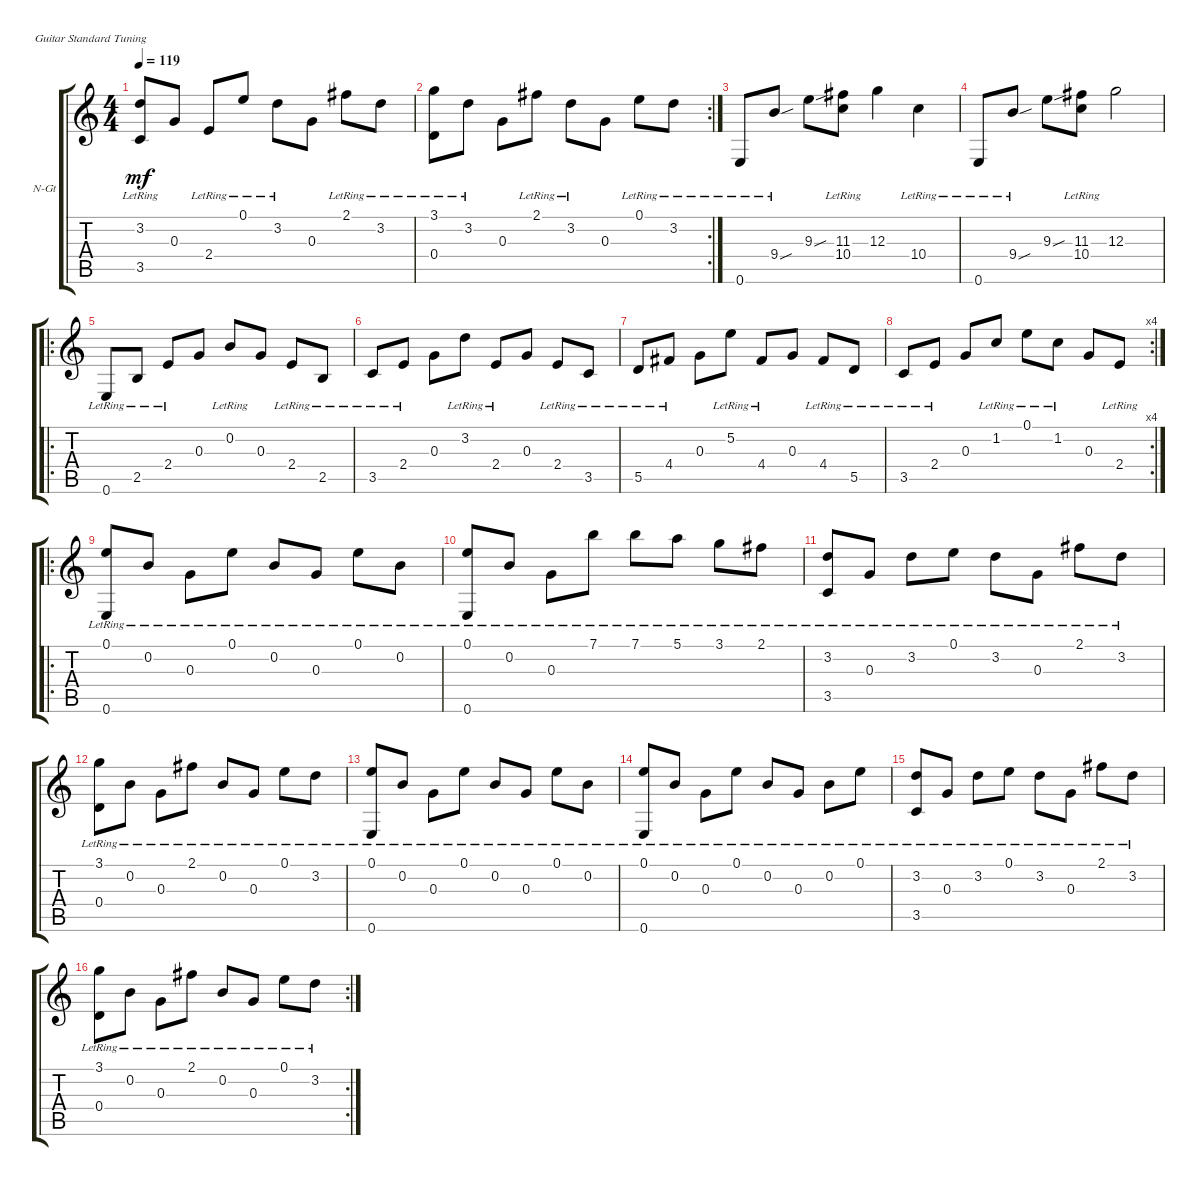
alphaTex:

\defaultSystemsLayout 4
\bracketExtendMode groupsimilarinstruments
\firstSystemTrackNameOrientation horizontal
\otherSystemsTrackNameOrientation horizontal
\track ("Nylon Guitar" "N-Gt") {instrument acousticguitarnylon}
\staff {score tabs}
\tuning (E4 B3 G3 D3 A2 E2)
\ts (4 4)
\tempo 119
\clef g2
\ks c
(3.2{lr} 3.5{lr}).8{dy mf} 0.3.8 2.4{lr}.8 0.1{lr}.8 3.2{lr}.8 0.3.8 2.1{lr}.8 3.2{lr}.8 |
\rc 2
(3.1{lr} 0.4{lr}).8 3.2{lr}.8 0.3.8 2.1{lr}.8 3.2{lr}.8 0.3.8 0.1{lr}.8 3.2{lr}.8 |
0.6{lr}.8 9.4{sou lr}.8 9.3{sou}.8 (11.3{lr} 10.4{lr}).8 12.3.4 10.4{lr}.4 |
0.6{lr}.8 9.4{sou lr}.8 9.3{sou}.8 (11.3{lr} 10.4{lr}).8 12.3.2 |
\ro
0.6{lr}.8 2.5{lr}.8 2.4{lr}.8 0.3.8 0.2{lr}.8 0.3.8 2.4{lr}.8 2.5{lr}.8 |
3.5{lr}.8 2.4{lr}.8 0.3.8 3.2{lr}.8 2.4{lr}.8 0.3.8 2.4{lr}.8 3.5{lr}.8 |
5.5{lr}.8 4.4{lr}.8 0.3.8 5.2{lr}.8 4.4{lr}.8 0.3.8 4.4{lr}.8 5.5{lr}.8 |
\rc 4
3.5{lr}.8 2.4{lr}.8 0.3.8 1.2{lr}.8 0.1{lr}.8 1.2{lr}.8 0.3.8 2.4{lr}.8 |
\ro
(0.6{lr} 0.1{lr}).8 0.2{lr}.8 0.3{lr}.8 0.1{lr}.8 0.2{lr}.8 0.3{lr}.8 0.1{lr}.8 0.2{lr}.8 |
(0.1{lr} 0.6{lr}).8 0.2{lr}.8 0.3{lr}.8 7.1{lr}.8 7.1{lr}.8 5.1{lr}.8 3.1{lr}.8 2.1{lr}.8 |
(3.2{lr} 3.5{lr}).8 0.3{lr}.8 3.2{lr}.8 0.1{lr}.8 3.2{lr}.8 0.3{lr}.8 2.1{lr}.8 3.2{lr}.8 |
(3.1{lr} 0.4{lr}).8 0.2{lr}.8 0.3{lr}.8 2.1{lr}.8 0.2{lr}.8 0.3{lr}.8 0.1{lr}.8 3.2{lr}.8 |
(0.6{lr} 0.1{lr}).8 0.2{lr}.8 0.3{lr}.8 0.1{lr}.8 0.2{lr}.8 0.3{lr}.8 0.1{lr}.8 0.2{lr}.8 |
(0.6{lr} 0.1{lr}).8 0.2{lr}.8 0.3{lr}.8 0.1{lr}.8 0.2{lr}.8 0.3{lr}.8 0.2{lr}.8 0.1{lr}.8 |
(3.2{lr} 3.5{lr}).8 0.3{lr}.8 3.2{lr}.8 0.1{lr}.8 3.2{lr}.8 0.3{lr}.8 2.1{lr}.8 3.2{lr}.8 |
\rc 2
(3.1{lr} 0.4{lr}).8 0.2{lr}.8 0.3{lr}.8 2.1{lr}.8 0.2{lr}.8 0.3{lr}.8 0.1{lr}.8 3.2{lr}.8
